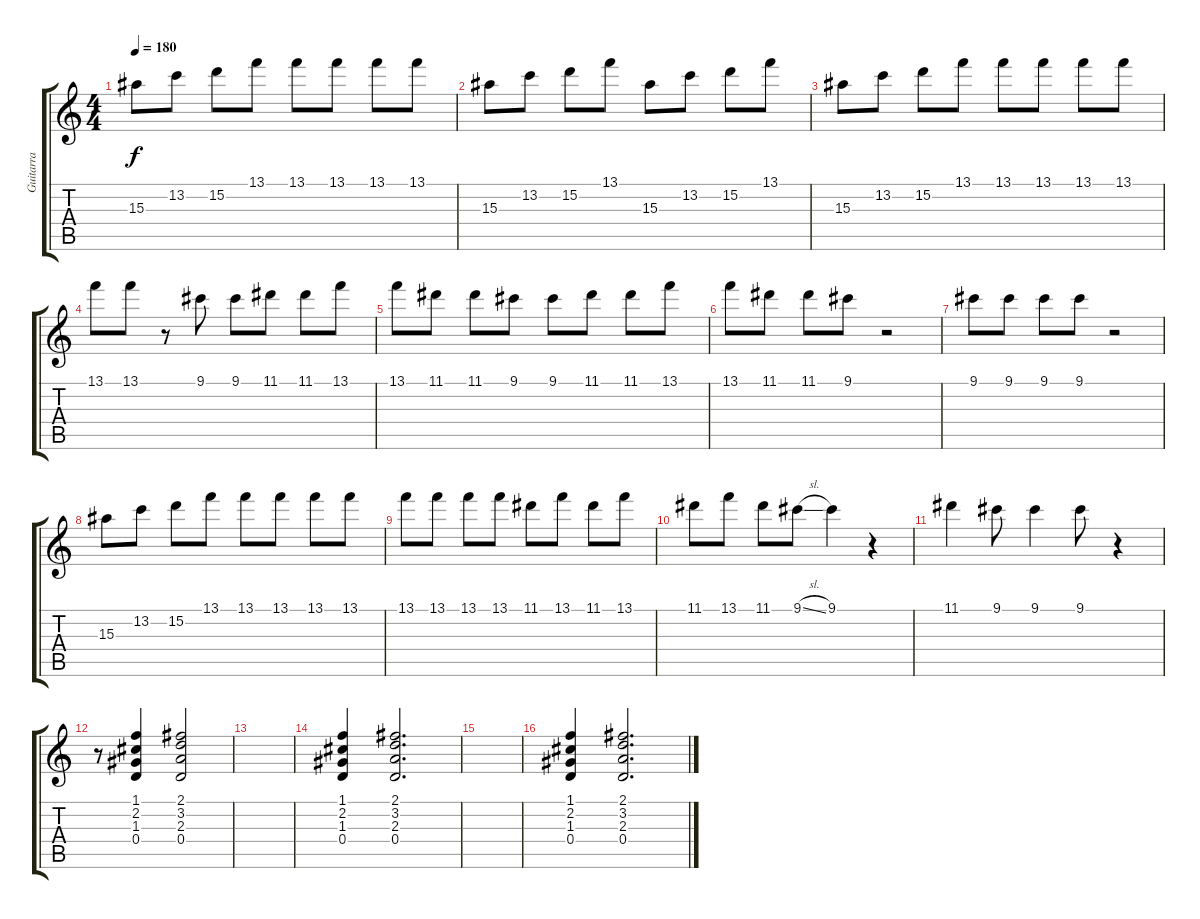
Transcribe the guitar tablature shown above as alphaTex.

\track ("Guitarra" "Guitarra") {instrument distortionguitar}
\staff {score tabs}
\tuning (E4 B3 G3 D3 A2 E2) {hide}
\ts (4 4)
\tempo 180
\clef g2
\ks c
15.3.8{dy f} 13.2.8 15.2.8 13.1.8 13.1.8 13.1.8 13.1.8 13.1.8 |
15.3.8 13.2.8 15.2.8 13.1.8 15.3.8 13.2.8 15.2.8 13.1.8 |
15.3.8 13.2.8 15.2.8 13.1.8 13.1.8 13.1.8 13.1.8 13.1.8 |
13.1.8 13.1.8 r.8 9.1.8 9.1.8 11.1.8 11.1.8 13.1.8 |
13.1.8 11.1.8 11.1.8 9.1.8 9.1.8 11.1.8 11.1.8 13.1.8 |
13.1.8 11.1.8 11.1.8 9.1.8 r.2 |
9.1.8 9.1.8 9.1.8 9.1.8 r.2 |
15.3.8 13.2.8 15.2.8 13.1.8 13.1.8 13.1.8 13.1.8 13.1.8 |
13.1.8 13.1.8 13.1.8 13.1.8 11.1.8 13.1.8 11.1.8 13.1.8 |
11.1.8 13.1.8 11.1.8 9.1{sl}.8 9.1.4 r.4 |
11.1.4 9.1.8 9.1.4 9.1.8 r.4 |
r.8 (1.1 2.2 1.3 0.4).4 (2.1 3.2 2.3 0.4).2 |
|
(1.1 2.2 1.3 0.4).4 (2.1 3.2 2.3 0.4).2{d} |
|
(1.1 2.2 1.3 0.4).4 (2.1 3.2 2.3 0.4).2{d}
